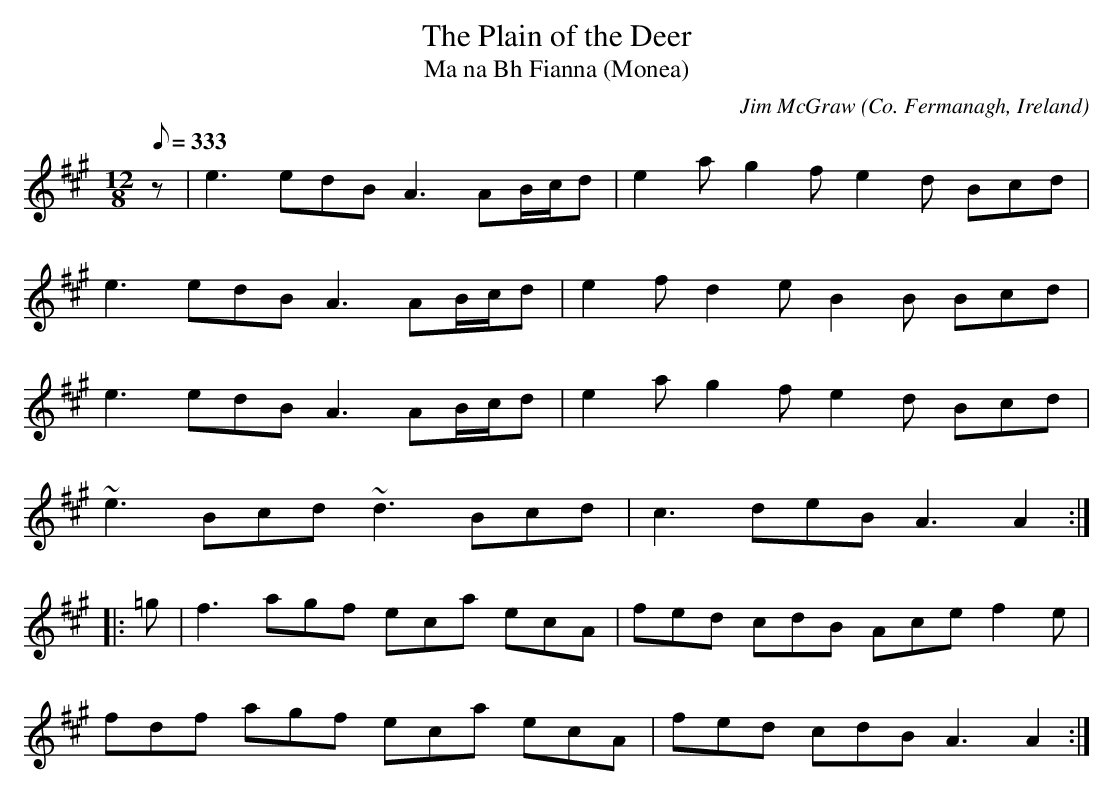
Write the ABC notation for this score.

X:1
T:The Plain of the Deer
T:Ma na Bh Fianna (Monea)
C:Jim McGraw
O:Co. Fermanagh, Ireland
L:1/8
Q:333
M:12/8
K:A
z|e3 edB A3 AB/c/d|e2 a g2 f e2 d Bcd|
e3 edB A3 AB/c/d|e2 fd2 e B2 B Bcd|
e3 edB A3 AB/c/d|e2 a g2 f e2 d Bcd|
~e3 Bcd ~d3 Bcd|c3 deB A3 A2:|
|:=g|f3 agf eca ecA|fed cdB Ace f2 e|
fdf agf eca ecA|fed cdB A3 A2:|
